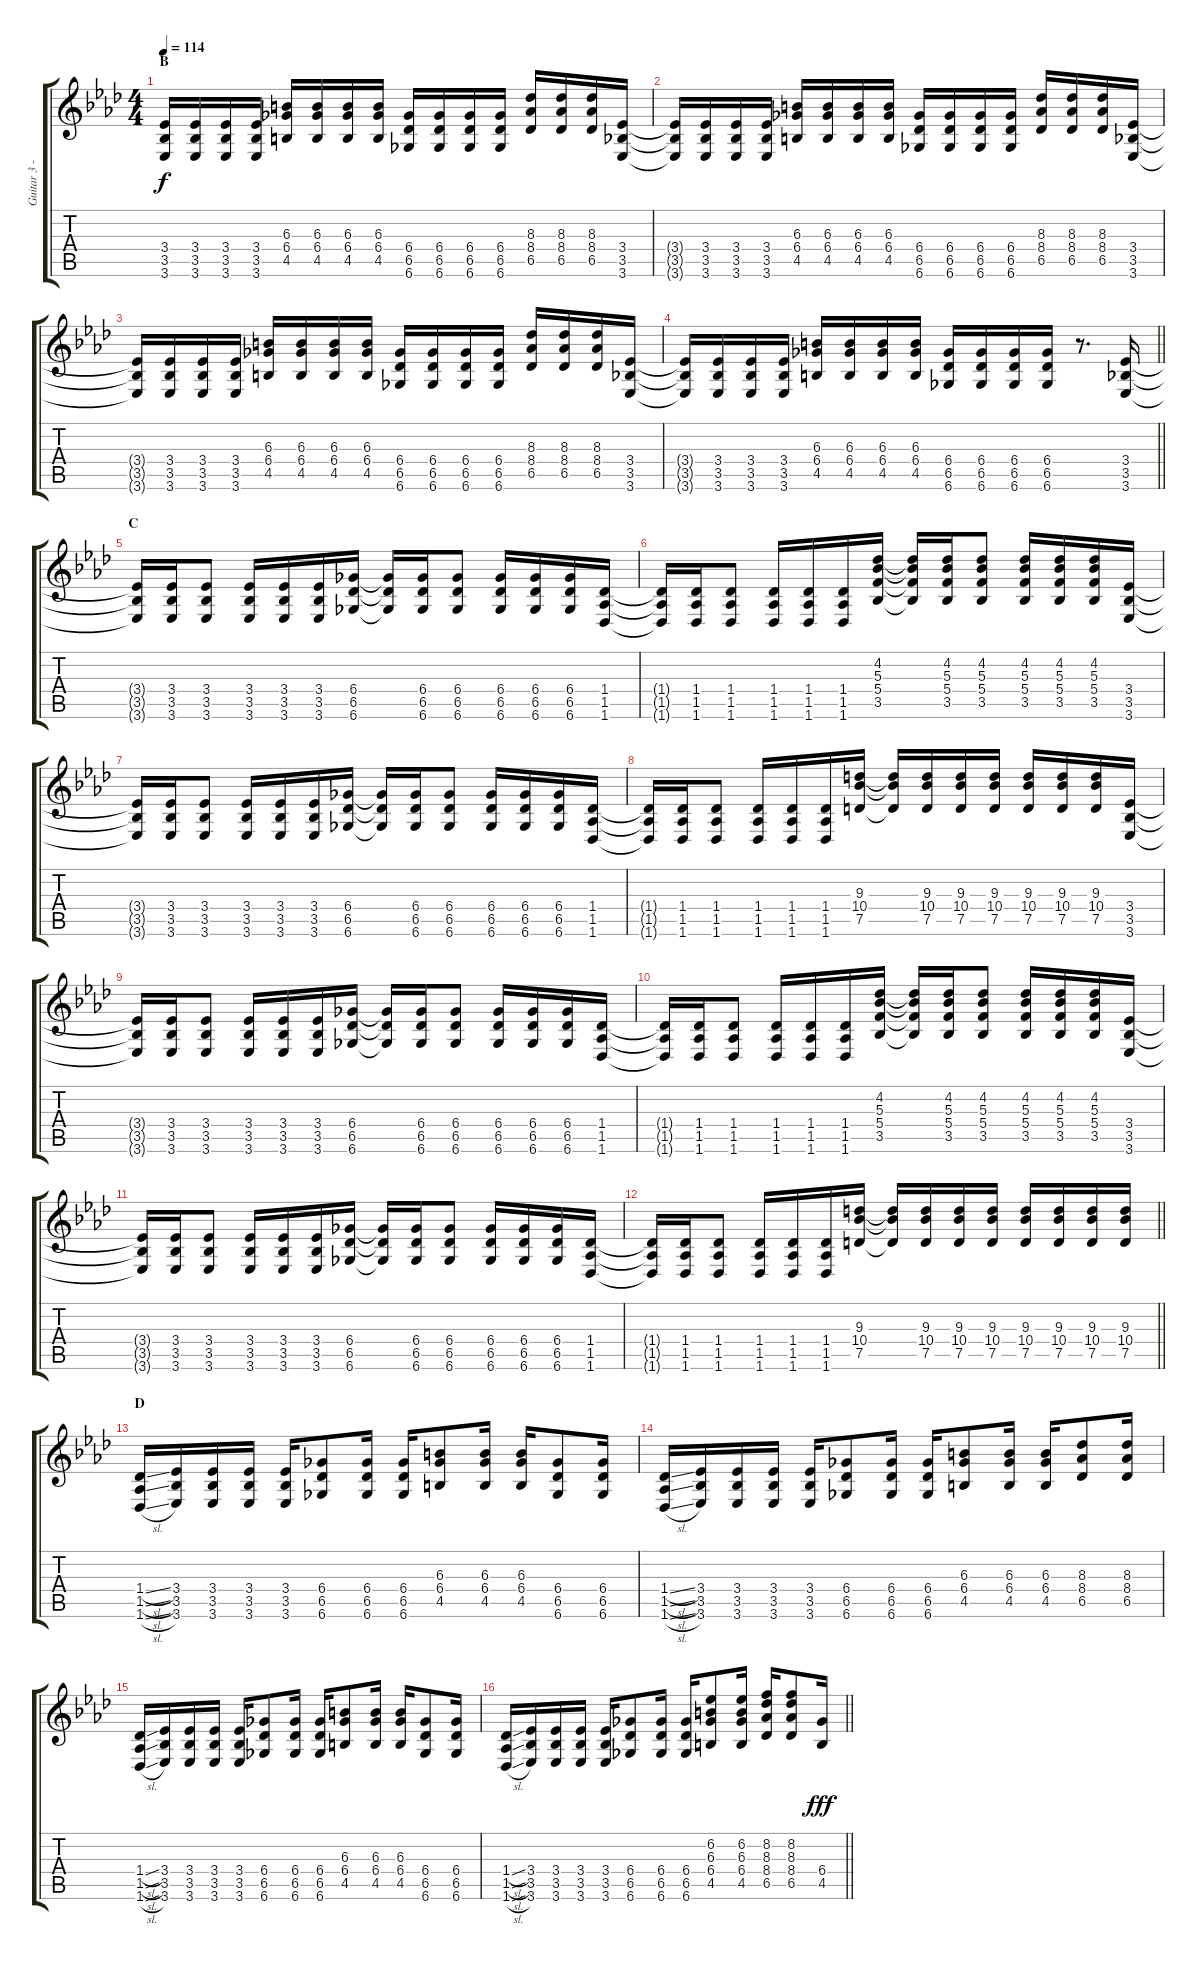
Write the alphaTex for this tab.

\track ("Guitar 3 - Aoi" "Guitar 3 -") {instrument distortionguitar}
\staff {score tabs}
\tuning (D4 A3 F3 C3 G2 C2) {hide}
\ts (4 4)
\section ("" "B")
\tempo 114
\clef g2
\ks ab
(3.4{t} 3.5{t} 3.6{t}).16{dy f} (3.4 3.5 3.6).16 (3.4 3.5 3.6).16 (3.4 3.5 3.6).16 (6.3 6.4 4.5).16 (6.3 6.4 4.5).16 (6.3 6.4 4.5).16 (6.3 6.4 4.5).16 (6.4 6.5 6.6).16 (6.4 6.5 6.6).16 (6.4 6.5 6.6).16 (6.4 6.5 6.6).16 (8.3 8.4 6.5).16 (8.3 8.4 6.5).16 (8.3 8.4 6.5).16 (3.4 3.5 3.6).16 |
(3.4{t} 3.5{t} 3.6{t}).16 (3.4 3.5 3.6).16 (3.4 3.5 3.6).16 (3.4 3.5 3.6).16 (6.3 6.4 4.5).16 (6.3 6.4 4.5).16 (6.3 6.4 4.5).16 (6.3 6.4 4.5).16 (6.4 6.5 6.6).16 (6.4 6.5 6.6).16 (6.4 6.5 6.6).16 (6.4 6.5 6.6).16 (8.3 8.4 6.5).16 (8.3 8.4 6.5).16 (8.3 8.4 6.5).16 (3.4 3.5 3.6).16 |
(3.4{t} 3.5{t} 3.6{t}).16 (3.4 3.5 3.6).16 (3.4 3.5 3.6).16 (3.4 3.5 3.6).16 (6.3 6.4 4.5).16 (6.3 6.4 4.5).16 (6.3 6.4 4.5).16 (6.3 6.4 4.5).16 (6.4 6.5 6.6).16 (6.4 6.5 6.6).16 (6.4 6.5 6.6).16 (6.4 6.5 6.6).16 (8.3 8.4 6.5).16 (8.3 8.4 6.5).16 (8.3 8.4 6.5).16 (3.4 3.5 3.6).16 |
\barLineRight lightlight
(3.4{t} 3.5{t} 3.6{t}).16 (3.4 3.5 3.6).16 (3.4 3.5 3.6).16 (3.4 3.5 3.6).16 (6.3 6.4 4.5).16 (6.3 6.4 4.5).16 (6.3 6.4 4.5).16 (6.3 6.4 4.5).16 (6.4 6.5 6.6).16 (6.4 6.5 6.6).16 (6.4 6.5 6.6).16 (6.4 6.5 6.6).16 r.8{d} (3.4 3.5 3.6).16 |
\section ("" "C")
(3.4{t} 3.5{t} 3.6{t}).16 (3.4 3.5 3.6).16 (3.4 3.5 3.6).8 (3.4 3.5 3.6).16 (3.4 3.5 3.6).16 (3.4 3.5 3.6).16 (6.4 6.5 6.6).16 (6.4{t} 6.5{t} 6.6{t}).16 (6.4 6.5 6.6).16 (6.4 6.5 6.6).8 (6.4 6.5 6.6).16 (6.4 6.5 6.6).16 (6.4 6.5 6.6).16 (1.4 1.5 1.6).16 |
(1.4{t} 1.5{t} 1.6{t}).16 (1.4 1.5 1.6).16 (1.4 1.5 1.6).8 (1.4 1.5 1.6).16 (1.4 1.5 1.6).16 (1.4 1.5 1.6).16 (4.2 5.3 5.4 3.5).16 (4.2{t} 5.3{t} 5.4{t} 3.5{t}).16 (4.2 5.3 5.4 3.5).16 (4.2 5.3 5.4 3.5).8 (4.2 5.3 5.4 3.5).16 (4.2 5.3 5.4 3.5).16 (4.2 5.3 5.4 3.5).16 (3.4 3.5 3.6).16 |
(3.4{t} 3.5{t} 3.6{t}).16 (3.4 3.5 3.6).16 (3.4 3.5 3.6).8 (3.4 3.5 3.6).16 (3.4 3.5 3.6).16 (3.4 3.5 3.6).16 (6.4 6.5 6.6).16 (6.4{t} 6.5{t} 6.6{t}).16 (6.4 6.5 6.6).16 (6.4 6.5 6.6).8 (6.4 6.5 6.6).16 (6.4 6.5 6.6).16 (6.4 6.5 6.6).16 (1.4 1.5 1.6).16 |
(1.4{t} 1.5{t} 1.6{t}).16 (1.4 1.5 1.6).16 (1.4 1.5 1.6).8 (1.4 1.5 1.6).16 (1.4 1.5 1.6).16 (1.4 1.5 1.6).16 (9.3 10.4 7.5).16 (9.3{t} 10.4{t} 7.5{t}).16 (9.3 10.4 7.5).16 (9.3 10.4 7.5).16 (9.3 10.4 7.5).16 (9.3 10.4 7.5).16 (9.3 10.4 7.5).16 (9.3 10.4 7.5).16 (3.4 3.5 3.6).16 |
(3.4{t} 3.5{t} 3.6{t}).16 (3.4 3.5 3.6).16 (3.4 3.5 3.6).8 (3.4 3.5 3.6).16 (3.4 3.5 3.6).16 (3.4 3.5 3.6).16 (6.4 6.5 6.6).16 (6.4{t} 6.5{t} 6.6{t}).16 (6.4 6.5 6.6).16 (6.4 6.5 6.6).8 (6.4 6.5 6.6).16 (6.4 6.5 6.6).16 (6.4 6.5 6.6).16 (1.4 1.5 1.6).16 |
(1.4{t} 1.5{t} 1.6{t}).16 (1.4 1.5 1.6).16 (1.4 1.5 1.6).8 (1.4 1.5 1.6).16 (1.4 1.5 1.6).16 (1.4 1.5 1.6).16 (4.2 5.3 5.4 3.5).16 (4.2{t} 5.3{t} 5.4{t} 3.5{t}).16 (4.2 5.3 5.4 3.5).16 (4.2 5.3 5.4 3.5).8 (4.2 5.3 5.4 3.5).16 (4.2 5.3 5.4 3.5).16 (4.2 5.3 5.4 3.5).16 (3.4 3.5 3.6).16 |
(3.4{t} 3.5{t} 3.6{t}).16 (3.4 3.5 3.6).16 (3.4 3.5 3.6).8 (3.4 3.5 3.6).16 (3.4 3.5 3.6).16 (3.4 3.5 3.6).16 (6.4 6.5 6.6).16 (6.4{t} 6.5{t} 6.6{t}).16 (6.4 6.5 6.6).16 (6.4 6.5 6.6).8 (6.4 6.5 6.6).16 (6.4 6.5 6.6).16 (6.4 6.5 6.6).16 (1.4 1.5 1.6).16 |
\barLineRight lightlight
(1.4{t} 1.5{t} 1.6{t}).16 (1.4 1.5 1.6).16 (1.4 1.5 1.6).8 (1.4 1.5 1.6).16 (1.4 1.5 1.6).16 (1.4 1.5 1.6).16 (9.3 10.4 7.5).16 (9.3{t} 10.4{t} 7.5{t}).16 (9.3 10.4 7.5).16 (9.3 10.4 7.5).16 (9.3 10.4 7.5).16 (9.3 10.4 7.5).16 (9.3 10.4 7.5).16 (9.3 10.4 7.5).16 (9.3 10.4 7.5).16 |
\section ("" "D")
(1.4{sl} 1.5{sl} 1.6{sl}).16 (3.4 3.5 3.6).16 (3.4 3.5 3.6).16 (3.4 3.5 3.6).16 (3.4 3.5 3.6).16 (6.4 6.5 6.6).8 (6.4 6.5 6.6).16 (6.4 6.5 6.6).16 (6.3 6.4 4.5).8 (6.3 6.4 4.5).16 (6.3 6.4 4.5).16 (6.4 6.5 6.6).8 (6.4 6.5 6.6).16 |
(1.4{sl} 1.5{sl} 1.6{sl}).16 (3.4 3.5 3.6).16 (3.4 3.5 3.6).16 (3.4 3.5 3.6).16 (3.4 3.5 3.6).16 (6.4 6.5 6.6).8 (6.4 6.5 6.6).16 (6.4 6.5 6.6).16 (6.3 6.4 4.5).8 (6.3 6.4 4.5).16 (6.3 6.4 4.5).16 (8.3 8.4 6.5).8 (8.3 8.4 6.5).16 |
(1.4{sl} 1.5{sl} 1.6{sl}).16 (3.4 3.5 3.6).16 (3.4 3.5 3.6).16 (3.4 3.5 3.6).16 (3.4 3.5 3.6).16 (6.4 6.5 6.6).8 (6.4 6.5 6.6).16 (6.4 6.5 6.6).16 (6.3 6.4 4.5).8 (6.3 6.4 4.5).16 (6.3 6.4 4.5).16 (6.4 6.5 6.6).8 (6.4 6.5 6.6).16 |
\barLineRight lightlight
(1.4{sl} 1.5{sl} 1.6{sl}).16 (3.4 3.5 3.6).16 (3.4 3.5 3.6).16 (3.4 3.5 3.6).16 (3.4 3.5 3.6).16 (6.4 6.5 6.6).8 (6.4 6.5 6.6).16 (6.4 6.5 6.6).16 (6.2 6.3 6.4 4.5).8 (6.2 6.3 6.4 4.5).16 (8.2 8.3 8.4 6.5).16 (8.2 8.3 8.4 6.5).8 (6.4 4.5).16{dy fff}
